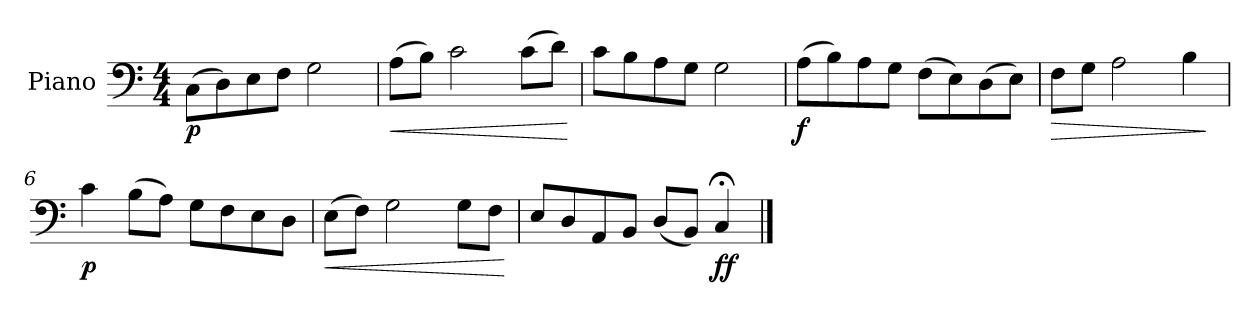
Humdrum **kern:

**kern	**dynam
*part1	*part1
*staff1	*staff1
*I"Piano	*
*I'Pno.	*
*clefF4	*
*k[]	*
*M4/4	*
=1	=1
!	!LO:DY:b
(8C\L	p
8D\)	.
8E\	.
8F\J	.
2G\	.
=2	=2
!	!LO:HP:b
(8A\L	<
8B\J)	.
2c\	.
(8c\L	.
8d\J)	.
.	[
=3	=3
8c\L	.
8B\	.
8A\	.
8G\J	.
2G\	.
=4	=4
!	!LO:DY:b
(8A\L	f
8B\)	.
8A\	.
8G\J	.
(8F\L	.
8E\)	.
(8D\	.
8E\J)	.
=5	=5
!	!LO:HP:b
8F\L	>
8G\J	.
2A\	.
4B\	.
.	]
=6	=6
!	!LO:DY:b
4c\	p
(8B\L	.
8A\J)	.
8G\L	.
8F\	.
8E\	.
8D\J	.
=7	=7
!	!LO:HP:b
(8E\L	<
8F\J)	.
2G\	.
8G\L	.
8F\J	.
.	[
!!LO:LB:g=z
=8	=8
8E/L	.
8D/	.
8AA/	.
8BB/J	.
(8D/L	.
8BB/J)	.
!	!LO:DY:b
4C;</	ff
==	==
*-	*-
